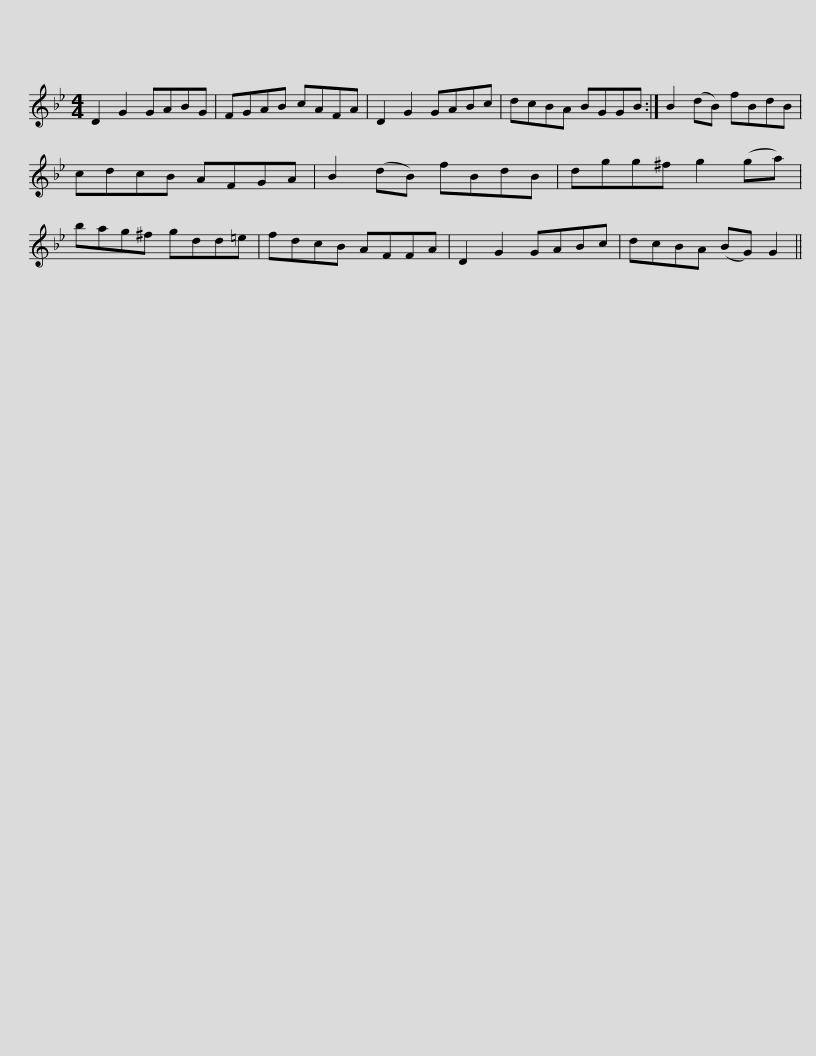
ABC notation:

X:1
L:1/8
M:4/4
I:linebreak $
K:Gmin
V:1 treble
V:1
 D2 G2 GABG | FGAB cAFA | D2 G2 GABc | dcBA BGGB :| B2 (dB) fBdB | %5
 cdcB AFGA |$ B2 (dB) fBdB | dgg^f g2 (ga) | bag^f gdd=e | fdcB AFFA | %10
 D2 G2 GABc |$ dcBA (BG) G2 || %12
